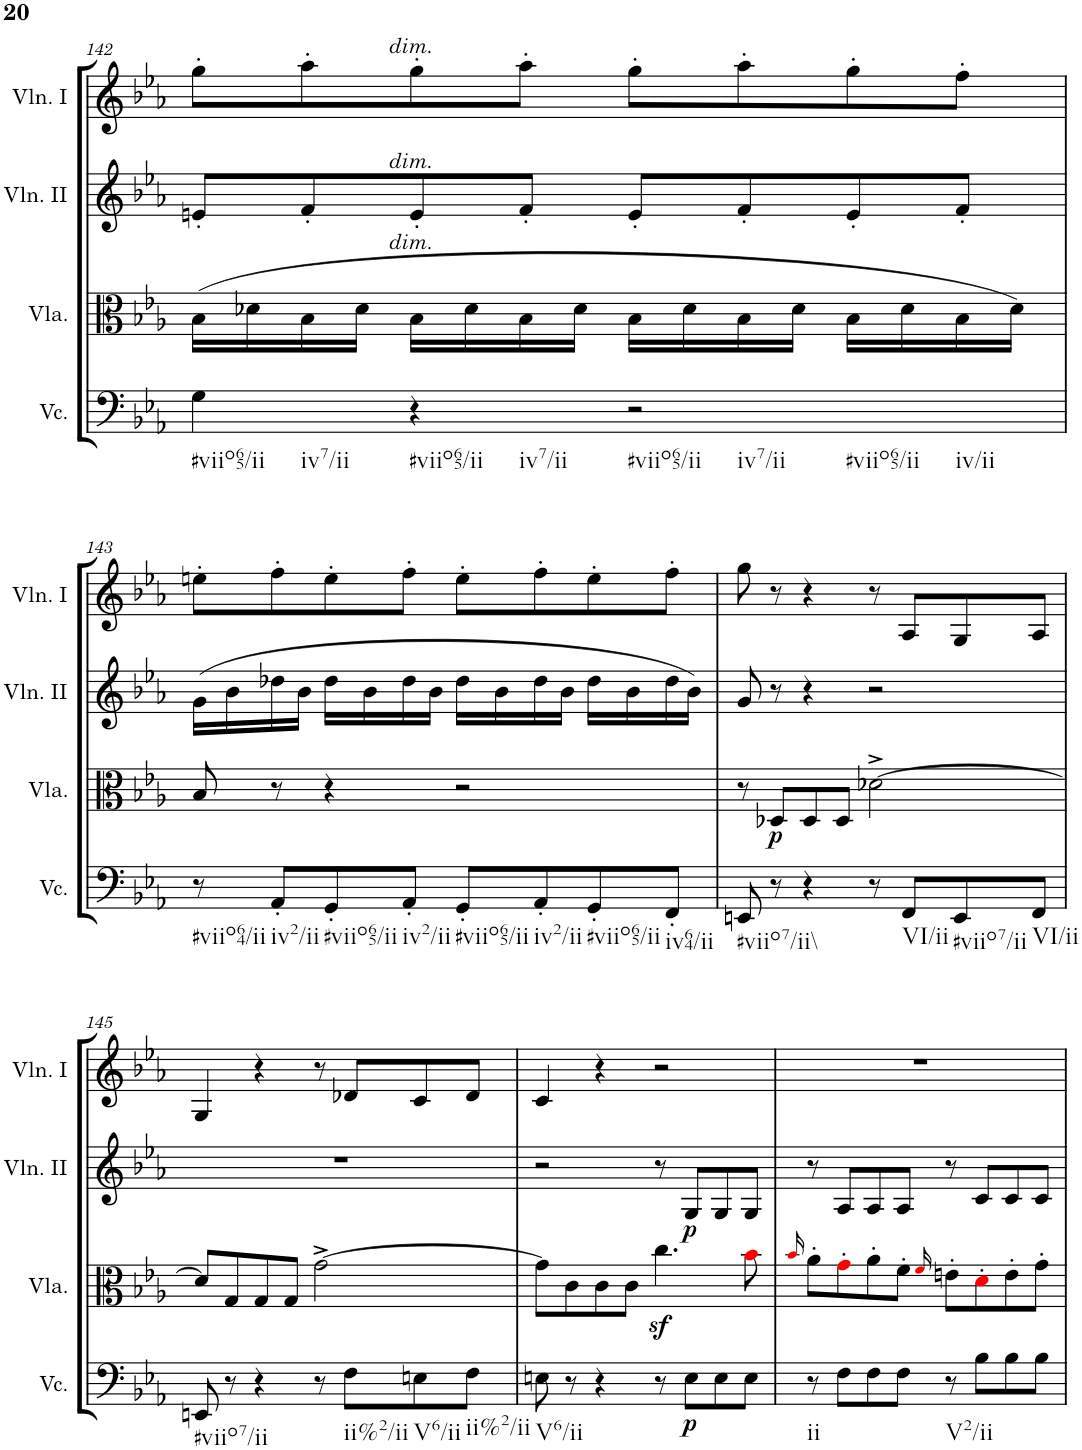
**kern	**dynam	**kern	**dynam	**kern	**dynam	**kern
*part4	*part4	*part3	*part3	*part2	*part2	*part1
*staff4	*staff4	*staff3	*staff3	*staff2	*staff2	*staff1
*I"Violoncello	*	*I"Viola	*	*I"Violino II	*	*I"Violino I
*I'Vc.	*	*I'Vla.	*	*I'Vln. II	*	*I'Vln. I
!!LO:PB:g=z
*clefF4	*	*clefC3	*	*clefG2	*	*clefG2
*k[b-e-a-]	*	*k[b-e-a-]	*	*k[b-e-a-]	*	*k[b-e-a-]
*M4/4	*	*M4/4	*	*M4/4	*	*M4/4
*met(c)	*	*met(c)	*	*met(c)	*	*met(c)
=142	=142	=142	=142	=142	=142	=142
!LO:TX:b:t=#viio65/ii	!	!	!	!	!	!
!LO:TX:b:t=iv7/ii	!	!	!	!	!	!
4G\	.	(16B-\LL	.	8en'/L	.	8gg'\L
.	.	16d-X\	.	.	.	.
.	.	16B-\	.	8f'/	.	8aa-'\
.	.	16d-\JJ	.	.	.	.
!	!	!	!	!	!	!LO:TX:a:i:t=dim.
!	!	!	!	!LO:TX:a:i:t=dim.	!	!
!	!	!LO:TX:a:i:t=dim.	!	!	!	!
!LO:TX:b:t=#viio65/ii	!	!	!	!	!	!
!LO:TX:b:t=iv7/ii	!	!	!	!	!	!
4r	.	16B-\LL	.	8e'/	.	8gg'\
.	.	16d-\	.	.	.	.
.	.	16B-\	.	8f'/J	.	8aa-'\J
.	.	16d-\JJ	.	.	.	.
!LO:TX:b:t=#viio65/ii	!	!	!	!	!	!
!LO:TX:b:t=iv7/ii	!	!	!	!	!	!
!LO:TX:b:t=#viio65/ii	!	!	!	!	!	!
!LO:TX:b:t=iv/ii	!	!	!	!	!	!
2r	.	16B-\LL	.	8e'/L	.	8gg'\L
.	.	16d-\	.	.	.	.
.	.	16B-\	.	8f'/	.	8aa-'\
.	.	16d-\JJ	.	.	.	.
.	.	16B-\LL	.	8e'/	.	8gg'\
.	.	16d-\	.	.	.	.
.	.	16B-\	.	8f'/J	.	8ff'\J
.	.	16d-\JJ)	.	.	.	.
!!LO:LB:g=z
=143	=143	=143	=143	=143	=143	=143
!LO:TX:b:t=#viio64/ii	!	!	!	!	!	!
8r	.	8B-/	.	(16g\LL	.	8een'\L
.	.	.	.	16b-\	.	.
!LO:TX:b:t=iv2/ii	!	!	!	!	!	!
8AA-'/L	.	8r	.	16dd-X\	.	8ff'\
.	.	.	.	16b-\JJ	.	.
!LO:TX:b:t=#viio65/ii	!	!	!	!	!	!
8GG'/	.	4r	.	16dd-\LL	.	8ee'\
.	.	.	.	16b-\	.	.
!LO:TX:b:t=iv2/ii	!	!	!	!	!	!
8AA-'/J	.	.	.	16dd-\	.	8ff'\J
.	.	.	.	16b-\JJ	.	.
!LO:TX:b:t=#viio65/ii	!	!	!	!	!	!
8GG'/L	.	2r	.	16dd-\LL	.	8ee'\L
.	.	.	.	16b-\	.	.
!LO:TX:b:t=iv2/ii	!	!	!	!	!	!
8AA-'/	.	.	.	16dd-\	.	8ff'\
.	.	.	.	16b-\JJ	.	.
!LO:TX:b:t=#viio65/ii	!	!	!	!	!	!
8GG'/	.	.	.	16dd-\LL	.	8ee'\
.	.	.	.	16b-\	.	.
!LO:TX:b:t=iv64/ii	!	!	!	!	!	!
8FF'/J	.	.	.	16dd-\	.	8ff'\J
.	.	.	.	16b-\JJ)	.	.
=144	=144	=144	=144	=144	=144	=144
!LO:TX:b:t=#viio7/ii\\	!	!	!	!	!	!
8EEn/	.	8r	.	8g/	.	8gg\
!	!	!	!LO:DY:b	!	!	!
8r	.	8D-X/L	p	8r	.	8r
4r	.	8D-/	.	4r	.	4r
.	.	8D-/J	.	.	.	.
8r	.	[2d-X^\	.	2r	.	8r
!LO:TX:b:t=VI/ii	!	!	!	!	!	!
8FF/L	.	.	.	.	.	8A-/L
!LO:TX:b:t=#viio7/ii	!	!	!	!	!	!
8EE/	.	.	.	.	.	8G/
!LO:TX:b:t=VI/ii	!	!	!	!	!	!
8FF/J	.	.	.	.	.	8A-/J
!!LO:LB:g=z
=145	=145	=145	=145	=145	=145	=145
!LO:TX:b:t=#viio7/ii	!	!	!	!	!	!
8EEn/	.	8d-/L]	.	1r	.	4G/
8r	.	8G/	.	.	.	.
4r	.	8G/	.	.	.	4r
.	.	8G/J	.	.	.	.
8r	.	[2g^\	.	.	.	8r
!LO:TX:b:t=ii%2/ii	!	!	!	!	!	!
8F\L	.	.	.	.	.	8d-X/L
!LO:TX:b:t=V6/ii	!	!	!	!	!	!
8En\	.	.	.	.	.	8c/
!LO:TX:b:t=ii%2/ii	!	!	!	!	!	!
8F\J	.	.	.	.	.	8d-/J
=146	=146	=146	=146	=146	=146	=146
!LO:TX:b:t=V6/ii	!	!	!	!	!	!
8En\	.	8g\L]	.	2r	.	4c/
8r	.	8c\	.	.	.	.
4r	.	8c\	.	.	.	4r
.	.	8c\J	.	.	.	.
8r	.	4.ccz<\	.	8r	.	2r
!	!LO:DY:b	!	!	!	!LO:DY:b	!
8E\L	p	.	.	8G/L	p	.
8E\	.	.	.	8G/	.	.
8E\J	.	8b-i\	.	8G/J	.	.
=147	=147	=147	=147	=147	=147	=147
.	.	16qb-i/	.	.	.	.
!LO:TX:b:t=ii	!	!	!	!	!	!
8r	.	8a-'\L	.	8r	.	1r
8F\L	.	8g'i\	.	8A-/L	.	.
8F\	.	8a-'\	.	8A-/	.	.
8F\J	.	8f'\J	.	8A-/J	.	.
.	.	16qfi/	.	.	.	.
!LO:TX:b:t=V2/ii	!	!	!	!	!	!
8r	.	8en'\L	.	8r	.	.
8B-\L	.	8d'i\	.	8c/L	.	.
8B-\	.	8e'\	.	8c/	.	.
8B-\J	.	8g'\J	.	8c/J	.	.
=	=	=	=	=	=	=
*-	*-	*-	*-	*-	*-	*-
